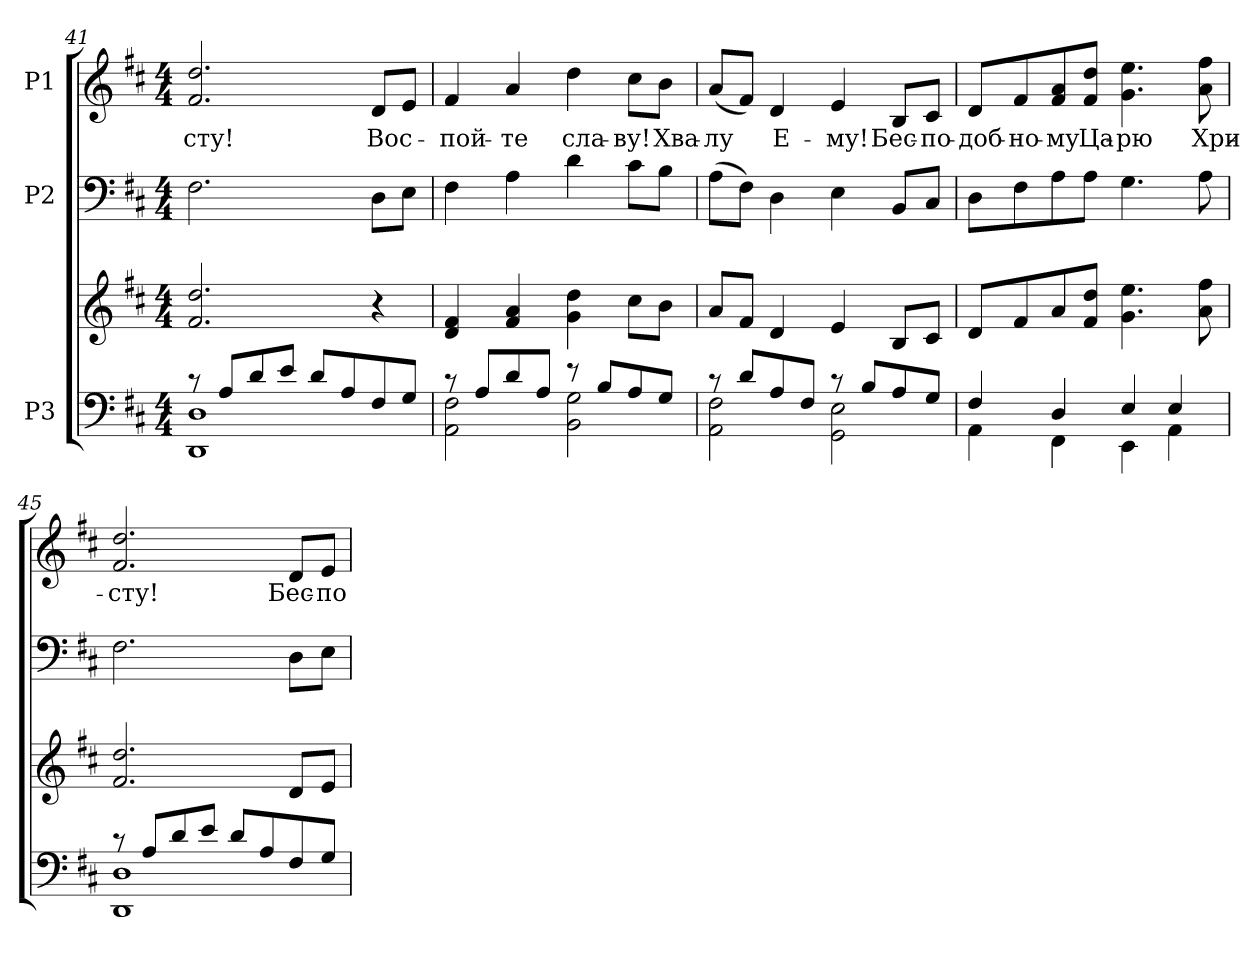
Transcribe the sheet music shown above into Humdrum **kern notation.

**kern	**kern	**kern	**kern	**text
*part3	*part3	*part2	*part1	*part1
*staff4	*staff3	*staff2	*staff1	*staff1
*I"P3	*	*I"P2	*I"P1	*
*clefF4	*clefG2	*clefF4	*clefG2	*
*k[f#c#]	*k[f#c#]	*k[f#c#]	*k[f#c#]	*
*D:	*D:	*D:	*D:	*
*M4/4	*M4/4	*M4/4	*M4/4	*
=41	=41	=41	=41	=41
*^	*	*	*	*
!	!	!	!	!	!LO:LY:b:color=#000000
8r	1DDi 1Di	2.f#i/ 2.ddi	2.F#i\	2.f#i/ 2.ddi	-сту!
8Ai/L	.	.	.	.	.
8di/	.	.	.	.	.
8ei/J	.	.	.	.	.
8di/L	.	.	.	.	.
8Ai/	.	.	.	.	.
!	!	!	!	!	!LO:LY:b:color=#000000
8F#i/	.	4r	8Di\L	8di/L	Вос-
8Gi/J	.	.	8Ei\J	8ei/J	.
!!LO:PB:g=z
=42	=42	=42	=42	=42	=42
!	!	!	!	!	!LO:LY:b:color=#000000
8r	2AAi\ 2F#i	4di/ 4f#i	4F#i\	4f#i/	-пой-
8Ai/L	.	.	.	.	.
!	!	!	!	!	!LO:LY:b:color=#000000
8di/	.	4f#i/ 4ai	4Ai\	4ai/	-те
8Ai/J	.	.	.	.	.
!	!	!	!	!	!LO:LY:b:color=#000000
8r	2BBi\ 2Gi	4gi\ 4ddi	4di\	4ddi\	сла-
8Bi/L	.	.	.	.	.
!	!	!	!	!	!LO:LY:b:color=#000000
8Ai/	.	8cc#i\L	8c#i\L	8cc#i\L	-ву!
!	!	!	!	!	!LO:LY:b:color=#000000
8Gi/J	.	8bi\J	8Bi\J	8bi\J	Хва-
=43	=43	=43	=43	=43	=43
!	!	!	!	!	!LO:LY:b:color=#000000
8r	2AAi\ 2F#i	8ai/L	(8Ai\L	(8ai/L	-лу
8di/L	.	8f#i/J	8F#i\J)	8f#i/J)	.
!	!	!	!	!	!LO:LY:b:color=#000000
8Ai/	.	4di/	4Di\	4di/	Е-
8F#i/J	.	.	.	.	.
!	!	!	!	!	!LO:LY:b:color=#000000
8r	2GGi\ 2Ei	4ei/	4Ei\	4ei/	-му!
8Bi/L	.	.	.	.	.
!	!	!	!	!	!LO:LY:b:color=#000000
8Ai/	.	8Bi/L	8BBi/L	8Bi/L	Бес-
!	!	!	!	!	!LO:LY:b:color=#000000
8Gi/J	.	8c#i/J	8C#i/J	8c#i/J	-по-
=44	=44	=44	=44	=44	=44
!	!	!	!	!	!LO:LY:b:color=#000000
4F#i/	4AAi\	8di/L	8Di\L	8di/L	-доб-
!	!	!	!	!	!LO:LY:b:color=#000000
.	.	8f#i/	8F#i\	8f#i/	-но-
!	!	!	!	!	!LO:LY:b:color=#000000
4Di/	4FF#i\	8ai/	8Ai\	8f#i/ 8ai	-му
!	!	!	!	!	!LO:LY:b:color=#000000
.	.	8f#i/ 8ddiJ	8Ai\J	8f#i/ 8ddiJ	Ца-
!	!	!	!	!	!LO:LY:b:color=#000000
4Ei/	4EEi\	4.gi\ 4.eei	4.Gi\	4.gi\ 4.eei	-рю
4Ei/	4AAi\	.	.	.	.
!	!	!	!	!	!LO:LY:b:color=#000000
.	.	8ai\ 8ff#i	8Ai\	8ai\ 8ff#i	Хри-
!!LO:LB:g=z
=45	=45	=45	=45	=45	=45
!	!	!	!	!	!LO:LY:b:color=#000000
8r	1DDi 1Di	2.f#i/ 2.ddi	2.F#i\	2.f#i/ 2.ddi	-сту!
8Ai/L	.	.	.	.	.
8di/	.	.	.	.	.
8ei/J	.	.	.	.	.
8di/L	.	.	.	.	.
8Ai/	.	.	.	.	.
!	!	!	!	!	!LO:LY:b:color=#000000
8F#i/	.	8di/L	8Di\L	8di/L	Бес-
!	!	!	!	!	!LO:LY:b:color=#000000
8Gi/J	.	8ei/J	8Ei\J	8ei/J	-по-
*v	*v	*	*	*	*
=	=	=	=	=
*-	*-	*-	*-	*-
